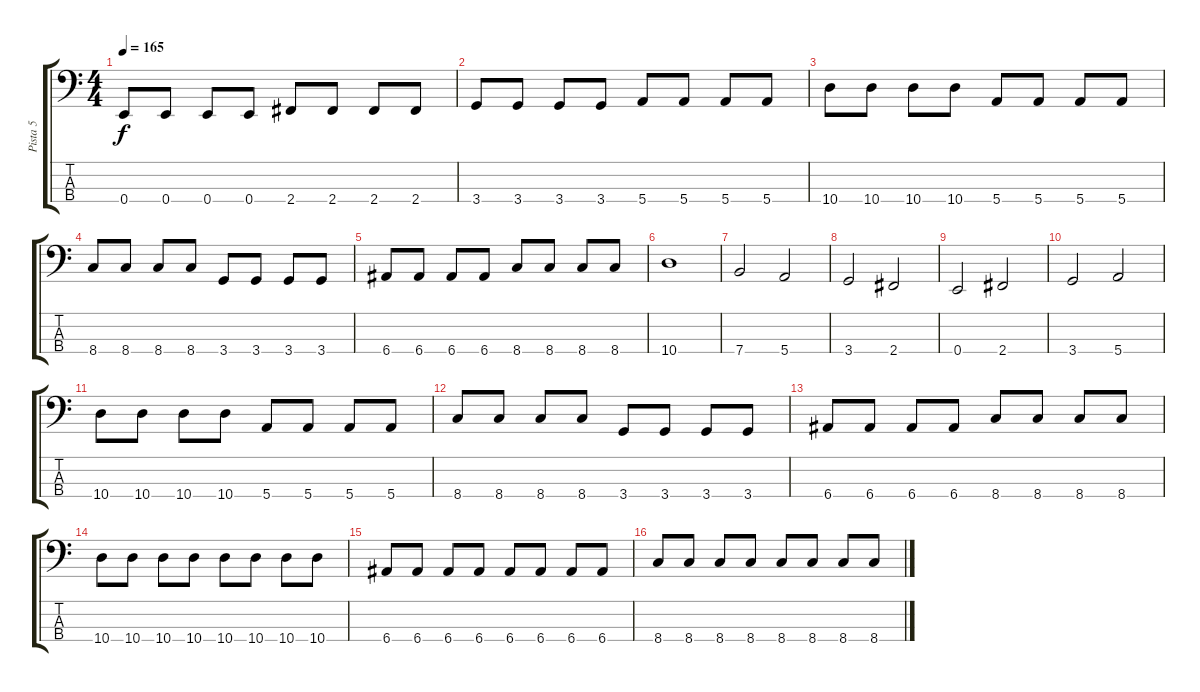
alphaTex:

\track ("Pista 5" "Pista 5") {instrument electricbassfinger}
\staff {score tabs}
\tuning (G2 D2 A1 E1) {hide}
\ts (4 4)
\tempo 165
\clef f4
\ks c
0.4.8{dy f} 0.4.8 0.4.8 0.4.8 2.4.8 2.4.8 2.4.8 2.4.8 |
3.4.8 3.4.8 3.4.8 3.4.8 5.4.8 5.4.8 5.4.8 5.4.8 |
10.4.8 10.4.8 10.4.8 10.4.8 5.4.8 5.4.8 5.4.8 5.4.8 |
8.4.8 8.4.8 8.4.8 8.4.8 3.4.8 3.4.8 3.4.8 3.4.8 |
6.4.8 6.4.8 6.4.8 6.4.8 8.4.8 8.4.8 8.4.8 8.4.8 |
10.4.1 |
7.4.2 5.4.2 |
3.4.2 2.4.2 |
0.4.2 2.4.2 |
3.4.2 5.4.2 |
10.4.8 10.4.8 10.4.8 10.4.8 5.4.8 5.4.8 5.4.8 5.4.8 |
8.4.8 8.4.8 8.4.8 8.4.8 3.4.8 3.4.8 3.4.8 3.4.8 |
6.4.8 6.4.8 6.4.8 6.4.8 8.4.8 8.4.8 8.4.8 8.4.8 |
10.4.8 10.4.8 10.4.8 10.4.8 10.4.8 10.4.8 10.4.8 10.4.8 |
6.4.8 6.4.8 6.4.8 6.4.8 6.4.8 6.4.8 6.4.8 6.4.8 |
8.4.8 8.4.8 8.4.8 8.4.8 8.4.8 8.4.8 8.4.8 8.4.8
